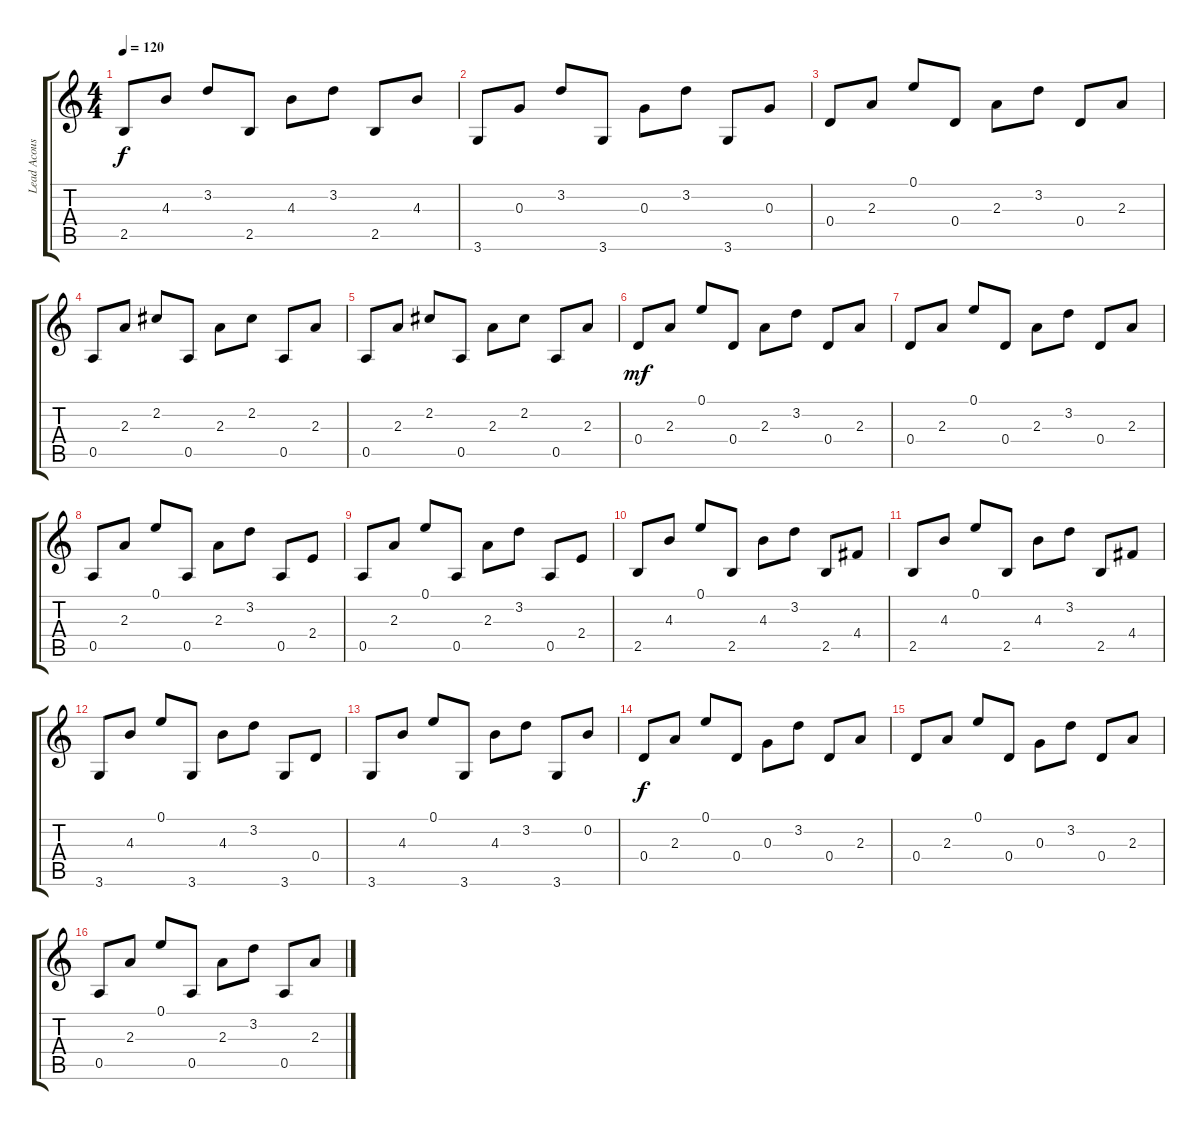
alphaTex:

\track ("Lead Acoustic" "Lead Acous") {instrument acousticguitarsteel}
\staff {score tabs}
\tuning (E4 B3 G3 D3 A2 E2) {hide}
\ts (4 4)
\tempo 120
\clef g2
\ks c
2.5.8{dy f} 4.3.8 3.2.8 2.5.8 4.3.8 3.2.8 2.5.8 4.3.8 |
3.6.8 0.3.8 3.2.8 3.6.8 0.3.8 3.2.8 3.6.8 0.3.8 |
0.4.8 2.3.8 0.1.8 0.4.8 2.3.8 3.2.8 0.4.8 2.3.8 |
0.5.8 2.3.8 2.2.8 0.5.8 2.3.8 2.2.8 0.5.8 2.3.8 |
0.5.8 2.3.8 2.2.8 0.5.8 2.3.8 2.2.8 0.5.8 2.3.8 |
0.4.8{dy mf} 2.3.8 0.1.8 0.4.8 2.3.8 3.2.8 0.4.8 2.3.8 |
0.4.8 2.3.8 0.1.8 0.4.8 2.3.8 3.2.8 0.4.8 2.3.8 |
0.5.8 2.3.8 0.1.8 0.5.8 2.3.8 3.2.8 0.5.8 2.4.8 |
0.5.8 2.3.8 0.1.8 0.5.8 2.3.8 3.2.8 0.5.8 2.4.8 |
2.5.8 4.3.8 0.1.8 2.5.8 4.3.8 3.2.8 2.5.8 4.4.8 |
2.5.8 4.3.8 0.1.8 2.5.8 4.3.8 3.2.8 2.5.8 4.4.8 |
3.6.8 4.3.8 0.1.8 3.6.8 4.3.8 3.2.8 3.6.8 0.4.8 |
3.6.8 4.3.8 0.1.8 3.6.8 4.3.8 3.2.8 3.6.8 0.2.8 |
0.4.8{dy f} 2.3.8 0.1.8 0.4.8 0.3.8 3.2.8 0.4.8 2.3.8 |
0.4.8 2.3.8 0.1.8 0.4.8 0.3.8 3.2.8 0.4.8 2.3.8 |
0.5.8 2.3.8 0.1.8 0.5.8 2.3.8 3.2.8 0.5.8 2.3.8
